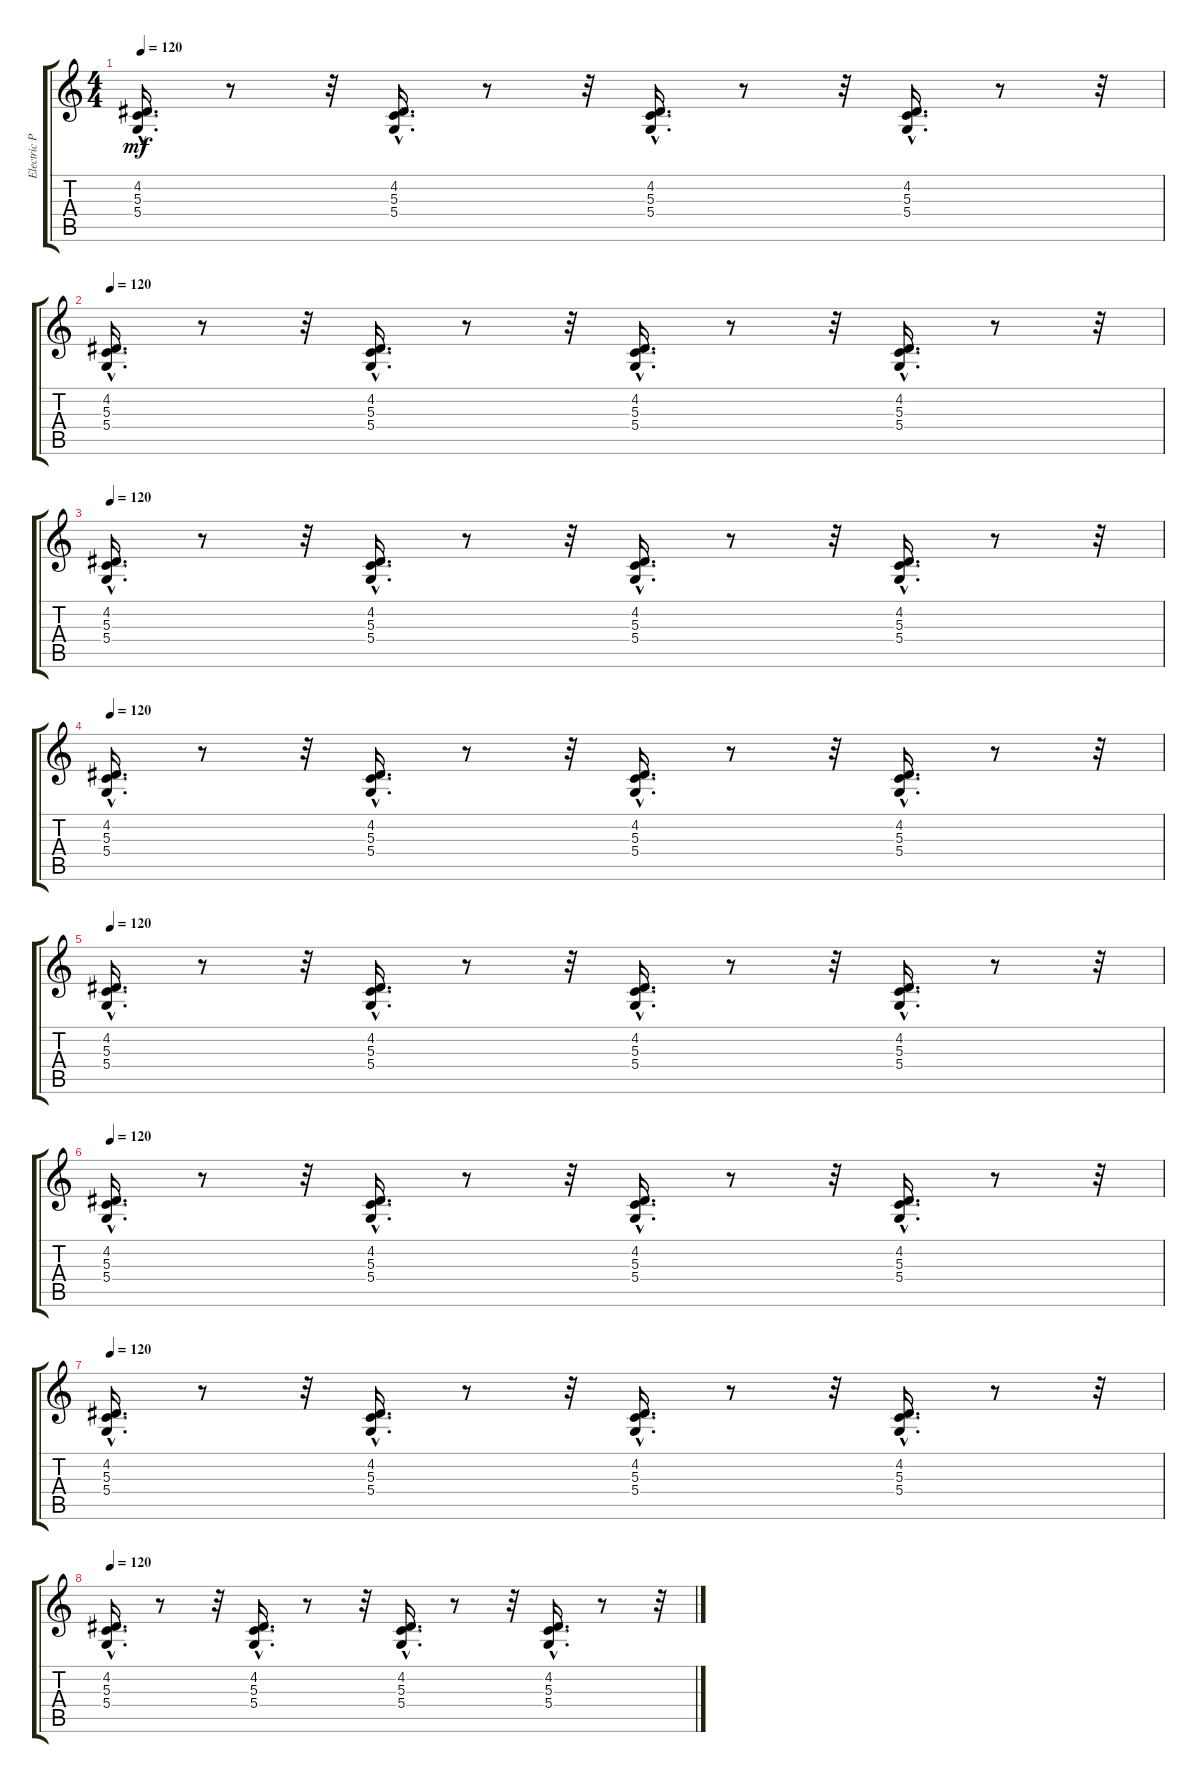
\track ("Electric Piano 1" "Electric P") {instrument electricpiano1}
\staff {score tabs}
\tuning (E4 B3 G3 D3 A2 E2) {hide}
\ts (4 4)
\tempo 120
\clef g2
\ks c
(4.2{hac} 5.3{hac} 5.4{hac}).16{d dy mf} r.8 r.32 (4.2{hac} 5.3{hac} 5.4{hac}).16{d} r.8 r.32 (4.2{hac} 5.3{hac} 5.4{hac}).16{d} r.8 r.32 (4.2{hac} 5.3{hac} 5.4{hac}).16{d} r.8 r.32 |
\tempo 120
(4.2{hac} 5.3{hac} 5.4{hac}).16{d} r.8 r.32 (4.2{hac} 5.3{hac} 5.4{hac}).16{d} r.8 r.32 (4.2{hac} 5.3{hac} 5.4{hac}).16{d} r.8 r.32 (4.2{hac} 5.3{hac} 5.4{hac}).16{d} r.8 r.32 |
\tempo 120
(4.2{hac} 5.3{hac} 5.4{hac}).16{d} r.8 r.32 (4.2{hac} 5.3{hac} 5.4{hac}).16{d} r.8 r.32 (4.2{hac} 5.3{hac} 5.4{hac}).16{d} r.8 r.32 (4.2{hac} 5.3{hac} 5.4{hac}).16{d} r.8 r.32 |
\tempo 120
(4.2{hac} 5.3{hac} 5.4{hac}).16{d} r.8 r.32 (4.2{hac} 5.3{hac} 5.4{hac}).16{d} r.8 r.32 (4.2{hac} 5.3{hac} 5.4{hac}).16{d} r.8 r.32 (4.2{hac} 5.3{hac} 5.4{hac}).16{d} r.8 r.32 |
\tempo 120
(4.2{hac} 5.3{hac} 5.4{hac}).16{d} r.8 r.32 (4.2{hac} 5.3{hac} 5.4{hac}).16{d} r.8 r.32 (4.2{hac} 5.3{hac} 5.4{hac}).16{d} r.8 r.32 (4.2{hac} 5.3{hac} 5.4{hac}).16{d} r.8 r.32 |
\tempo 120
(4.2{hac} 5.3{hac} 5.4{hac}).16{d} r.8 r.32 (4.2{hac} 5.3{hac} 5.4{hac}).16{d} r.8 r.32 (4.2{hac} 5.3{hac} 5.4{hac}).16{d} r.8 r.32 (4.2{hac} 5.3{hac} 5.4{hac}).16{d} r.8 r.32 |
\tempo 120
(4.2{hac} 5.3{hac} 5.4{hac}).16{d} r.8 r.32 (4.2{hac} 5.3{hac} 5.4{hac}).16{d} r.8 r.32 (4.2{hac} 5.3{hac} 5.4{hac}).16{d} r.8 r.32 (4.2{hac} 5.3{hac} 5.4{hac}).16{d} r.8 r.32 |
\tempo 120
(4.2{hac} 5.3{hac} 5.4{hac}).16{d} r.8 r.32 (4.2{hac} 5.3{hac} 5.4{hac}).16{d} r.8 r.32 (4.2{hac} 5.3{hac} 5.4{hac}).16{d} r.8 r.32 (4.2{hac} 5.3{hac} 5.4{hac}).16{d} r.8 r.32
